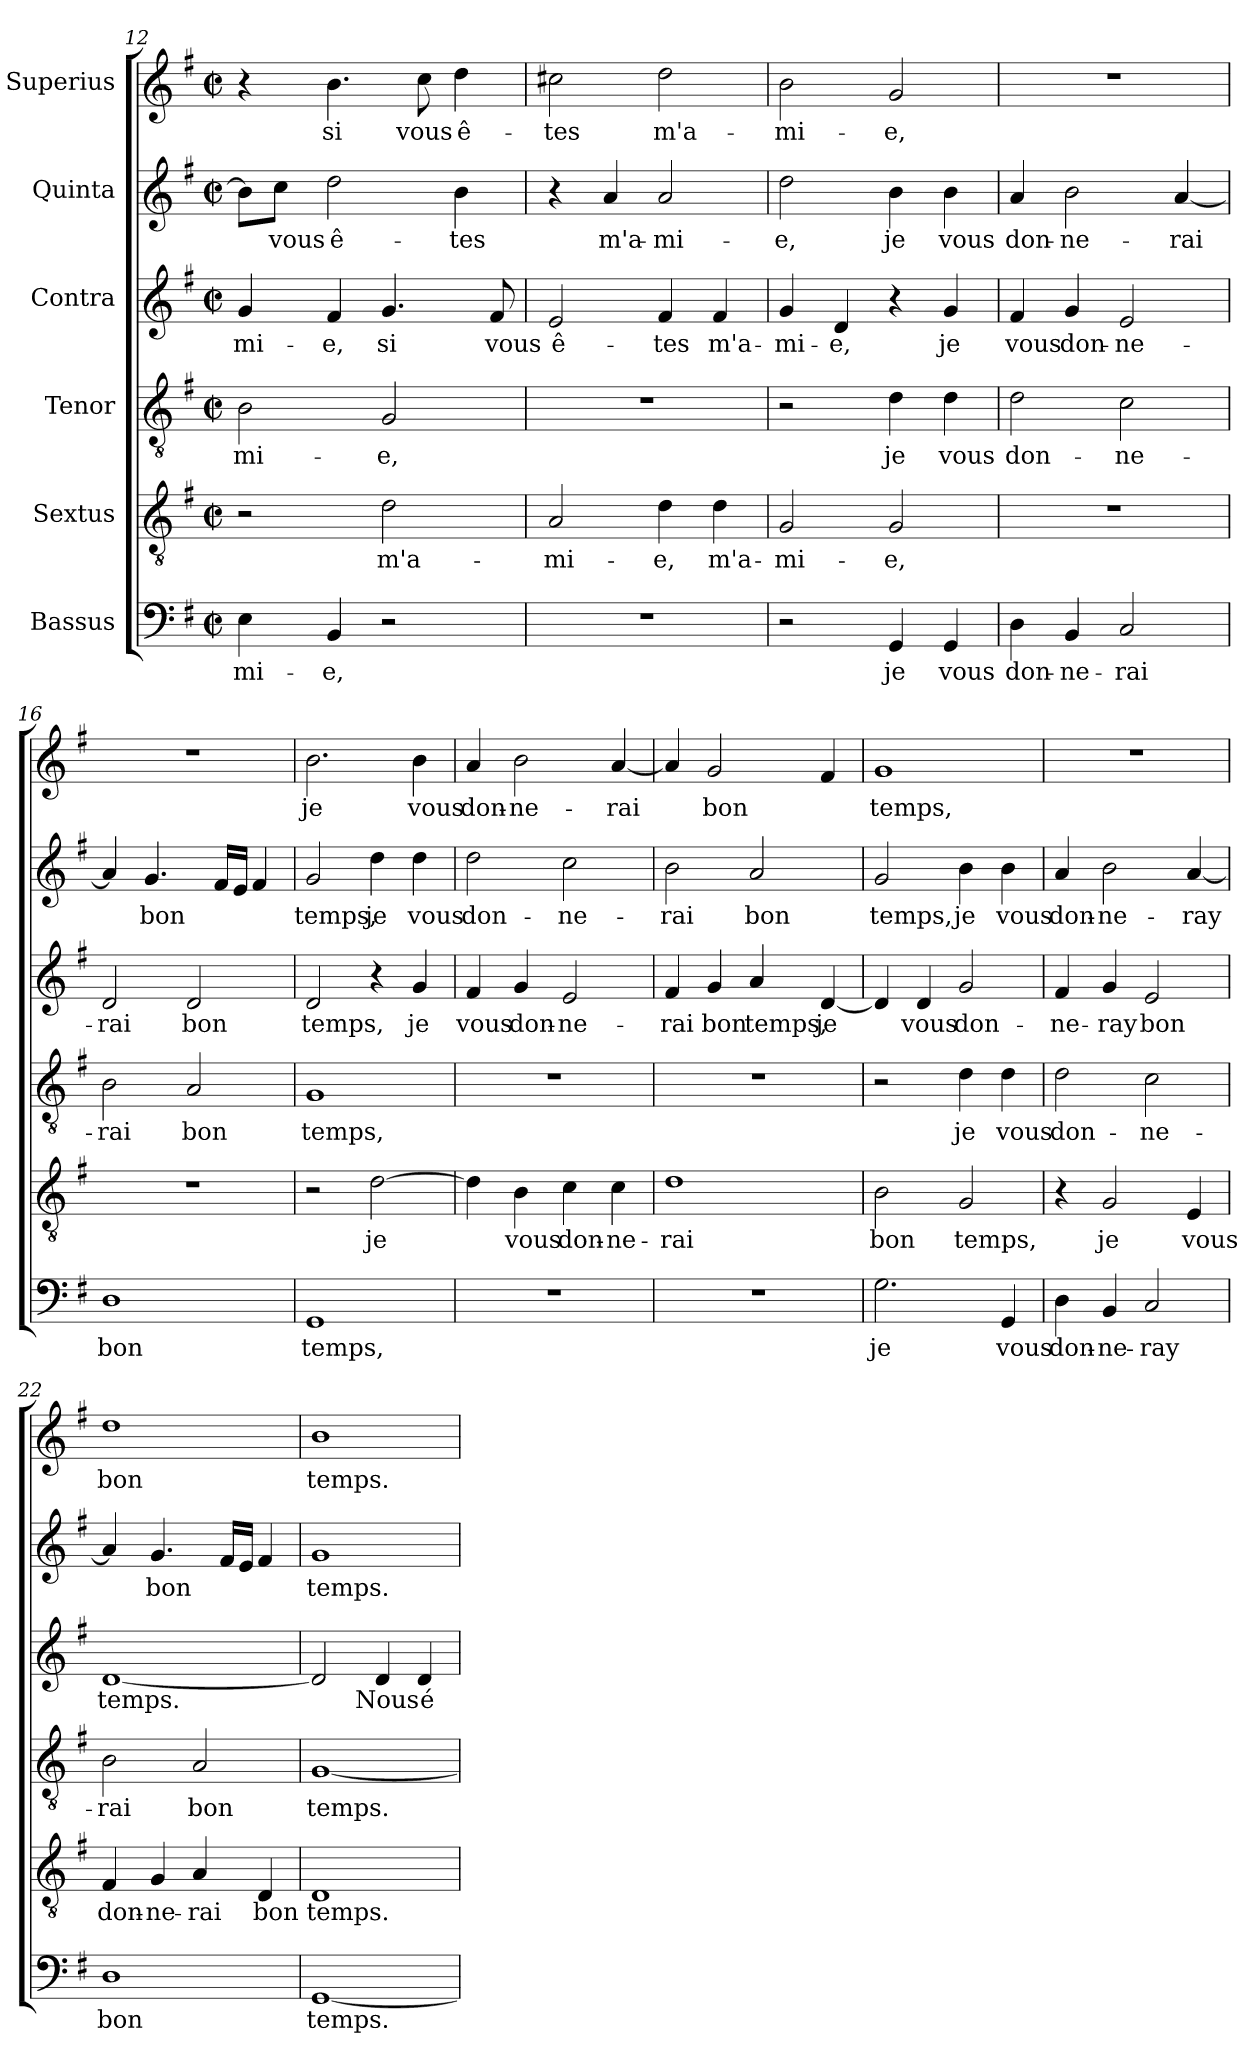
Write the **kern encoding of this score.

**kern	**text	**kern	**text	**kern	**text	**kern	**text	**kern	**text	**kern	**text
*part6	*part6	*part5	*part5	*part4	*part4	*part3	*part3	*part2	*part2	*part1	*part1
*staff6	*staff6	*staff5	*staff5	*staff4	*staff4	*staff3	*staff3	*staff2	*staff2	*staff1	*staff1
*I"Bassus	*	*I"Sextus	*	*I"Tenor	*	*I"Contra	*	*I"Quinta	*	*I"Superius	*
!!LO:LB:g=z
*clefF4	*	*clefGv2	*	*clefGv2	*	*clefG2	*	*clefG2	*	*clefG2	*
*k[f#]	*	*k[f#]	*	*k[f#]	*	*k[f#]	*	*k[f#]	*	*k[f#]	*
*G:	*	*G:	*	*G:	*	*G:	*	*G:	*	*G:	*
*M2/2	*	*M2/2	*	*M2/2	*	*M2/2	*	*M2/2	*	*M2/2	*
*met(c|)	*	*met(c|)	*	*met(c|)	*	*met(c|)	*	*met(c|)	*	*met(c|)	*
=12	=12	=12	=12	=12	=12	=12	=12	=12	=12	=12	=12
!	!LO:LY:b	!	!	!	!LO:LY:b	!	!LO:LY:b	!	!	!	!
4E\	-mi-	2r	.	2B\	-mi-	4g/	-mi-	8b\L]	.	4r	.
!	!	!	!	!	!	!	!	!	!LO:LY:b	!	!
.	.	.	.	.	.	.	.	8cc\J	vous	.	.
!	!LO:LY:b	!	!	!	!	!	!LO:LY:b	!	!LO:LY:b	!	!LO:LY:b
4BB/	-e,	.	.	.	.	4f#/	-e,	2dd\	ê-	4.b\	si
!	!	!	!LO:LY:b	!	!LO:LY:b	!	!LO:LY:b	!	!	!	!
2r	.	2d\	m'a-	2G/	-e,	4.g/	si	.	.	.	.
!	!	!	!	!	!	!	!	!	!	!	!LO:LY:b
.	.	.	.	.	.	.	.	.	.	8cc\	vous
!	!	!	!	!	!	!	!	!	!LO:LY:b	!	!LO:LY:b
.	.	.	.	.	.	.	.	4b\	-tes	4dd\	ê-
!	!	!	!	!	!	!	!LO:LY:b	!	!	!	!
.	.	.	.	.	.	8f#/	vous	.	.	.	.
=13	=13	=13	=13	=13	=13	=13	=13	=13	=13	=13	=13
!	!	!	!LO:LY:b	!	!	!	!LO:LY:b	!	!	!	!LO:LY:b
1r	.	2A/	-mi-	1r	.	2e/	ê-	4r	.	2cc#X\	-tes
!	!	!	!	!	!	!	!	!	!LO:LY:b	!	!
.	.	.	.	.	.	.	.	4a/	m'a-	.	.
!	!	!	!LO:LY:b	!	!	!	!LO:LY:b	!	!LO:LY:b	!	!LO:LY:b
.	.	4d\	-e,	.	.	4f#/	-tes	2a/	-mi-	2dd\	m'a-
!	!	!	!LO:LY:b	!	!	!	!LO:LY:b	!	!	!	!
.	.	4d\	m'a-	.	.	4f#/	m'a-	.	.	.	.
=14	=14	=14	=14	=14	=14	=14	=14	=14	=14	=14	=14
!	!	!	!LO:LY:b	!	!	!	!LO:LY:b	!	!LO:LY:b	!	!LO:LY:b
2r	.	2G/	-mi-	2r	.	4g/	-mi-	2dd\	-e,	2b\	-mi-
!	!	!	!	!	!	!	!LO:LY:b	!	!	!	!
.	.	.	.	.	.	4d/	-e,	.	.	.	.
!	!LO:LY:b	!	!LO:LY:b	!	!LO:LY:b	!	!	!	!LO:LY:b	!	!LO:LY:b
4GG/	je	2G/	-e,	4d\	je	4r	.	4b\	je	2g/	-e,
!	!LO:LY:b	!	!	!	!LO:LY:b	!	!LO:LY:b	!	!LO:LY:b	!	!
4GG/	vous	.	.	4d\	vous	4g/	je	4b\	vous	.	.
=15	=15	=15	=15	=15	=15	=15	=15	=15	=15	=15	=15
!	!LO:LY:b	!	!	!	!LO:LY:b	!	!LO:LY:b	!	!LO:LY:b	!	!
4D\	don-	1r	.	2d\	don-	4f#/	vous	4a/	don-	1r	.
!	!LO:LY:b	!	!	!	!	!	!LO:LY:b	!	!LO:LY:b	!	!
4BB/	-ne-	.	.	.	.	4g/	don-	2b\	-ne-	.	.
!	!LO:LY:b	!	!	!	!LO:LY:b	!	!LO:LY:b	!	!	!	!
2C/	-rai	.	.	2c\	-ne-	2e/	-ne-	.	.	.	.
!	!	!	!	!	!	!	!	!	!LO:LY:b	!	!
.	.	.	.	.	.	.	.	[4a/	-rai	.	.
=16	=16	=16	=16	=16	=16	=16	=16	=16	=16	=16	=16
!	!LO:LY:b	!	!	!	!LO:LY:b	!	!LO:LY:b	!	!	!	!
1D	bon	1r	.	2B\	-rai	2d/	-rai	4a/]	.	1r	.
!	!	!	!	!	!	!	!	!	!LO:LY:b	!	!
.	.	.	.	.	.	.	.	4.g/	bon	.	.
!	!	!	!	!	!LO:LY:b	!	!LO:LY:b	!	!	!	!
.	.	.	.	2A/	bon	2d/	bon	.	.	.	.
.	.	.	.	.	.	.	.	16f#/LL	.	.	.
.	.	.	.	.	.	.	.	16e/JJ	.	.	.
.	.	.	.	.	.	.	.	4f#/	.	.	.
!!LO:PB:g=z
=17	=17	=17	=17	=17	=17	=17	=17	=17	=17	=17	=17
!	!LO:LY:b	!	!	!	!LO:LY:b	!	!LO:LY:b	!	!LO:LY:b	!	!LO:LY:b
1GG	temps,	2r	.	1G	temps,	2d/	temps,	2g/	temps,	2.b\	je
!	!	!	!LO:LY:b	!	!	!	!	!	!LO:LY:b	!	!
.	.	[2d\	je	.	.	4r	.	4dd\	je	.	.
!	!	!	!	!	!	!	!LO:LY:b	!	!LO:LY:b	!	!LO:LY:b
.	.	.	.	.	.	4g/	je	4dd\	vous	4b\	vous
=18	=18	=18	=18	=18	=18	=18	=18	=18	=18	=18	=18
!	!	!	!	!	!	!	!LO:LY:b	!	!LO:LY:b	!	!LO:LY:b
1r	.	4d\]	.	1r	.	4f#/	vous	2dd\	don-	4a/	don-
!	!	!	!LO:LY:b	!	!	!	!LO:LY:b	!	!	!	!LO:LY:b
.	.	4B\	vous	.	.	4g/	don-	.	.	2b\	-ne-
!	!	!	!LO:LY:b	!	!	!	!LO:LY:b	!	!LO:LY:b	!	!
.	.	4c\	don-	.	.	2e/	-ne-	2cc\	-ne-	.	.
!	!	!	!LO:LY:b	!	!	!	!	!	!	!	!LO:LY:b
.	.	4c\	-ne-	.	.	.	.	.	.	[4a/	-rai
=19	=19	=19	=19	=19	=19	=19	=19	=19	=19	=19	=19
!	!	!	!LO:LY:b	!	!	!	!LO:LY:b	!	!LO:LY:b	!	!
1r	.	1d	-rai	1r	.	4f#/	-rai	2b\	-rai	4a/]	.
!	!	!	!	!	!	!	!LO:LY:b	!	!	!	!LO:LY:b
.	.	.	.	.	.	4g/	bon	.	.	2g/	bon
!	!	!	!	!	!	!	!LO:LY:b	!	!LO:LY:b	!	!
.	.	.	.	.	.	4a/	temps,	2a/	bon	.	.
!	!	!	!	!	!	!	!LO:LY:b	!	!	!	!
.	.	.	.	.	.	[4d/	je	.	.	4f#/	.
=20	=20	=20	=20	=20	=20	=20	=20	=20	=20	=20	=20
!	!LO:LY:b	!	!LO:LY:b	!	!	!	!	!	!LO:LY:b	!	!LO:LY:b
2.G\	je	2B\	bon	2r	.	4d/]	.	2g/	temps,	1g	temps,
!	!	!	!	!	!	!	!LO:LY:b	!	!	!	!
.	.	.	.	.	.	4d/	vous	.	.	.	.
!	!	!	!LO:LY:b	!	!LO:LY:b	!	!LO:LY:b	!	!LO:LY:b	!	!
.	.	2G/	temps,	4d\	je	2g/	don-	4b\	je	.	.
!	!LO:LY:b	!	!	!	!LO:LY:b	!	!	!	!LO:LY:b	!	!
4GG/	vous	.	.	4d\	vous	.	.	4b\	vous	.	.
=21	=21	=21	=21	=21	=21	=21	=21	=21	=21	=21	=21
!	!LO:LY:b	!	!	!	!LO:LY:b	!	!LO:LY:b	!	!LO:LY:b	!	!
4D\	don-	4r	.	2d\	don-	4f#/	-ne-	4a/	don-	1r	.
!	!LO:LY:b	!	!LO:LY:b	!	!	!	!LO:LY:b	!	!LO:LY:b	!	!
4BB/	-ne-	2G/	je	.	.	4g/	-ray	2b\	-ne-	.	.
!	!LO:LY:b	!	!	!	!LO:LY:b	!	!LO:LY:b	!	!	!	!
2C/	-ray	.	.	2c\	-ne-	2e/	bon	.	.	.	.
!	!	!	!LO:LY:b	!	!	!	!	!	!LO:LY:b	!	!
.	.	4E/	vous	.	.	.	.	[4a/	-ray	.	.
!!LO:LB:g=z
=22	=22	=22	=22	=22	=22	=22	=22	=22	=22	=22	=22
!	!LO:LY:b	!	!LO:LY:b	!	!LO:LY:b	!	!LO:LY:b	!	!	!	!LO:LY:b
1D	bon	4F#/	don-	2B\	-rai	[1d	temps.	4a/]	.	1dd	bon
!	!	!	!LO:LY:b	!	!	!	!	!	!LO:LY:b	!	!
.	.	4G/	-ne-	.	.	.	.	4.g/	bon	.	.
!	!	!	!LO:LY:b	!	!LO:LY:b	!	!	!	!	!	!
.	.	4A/	-rai	2A/	bon	.	.	.	.	.	.
.	.	.	.	.	.	.	.	16f#/LL	.	.	.
.	.	.	.	.	.	.	.	16e/JJ	.	.	.
!	!	!	!LO:LY:b	!	!	!	!	!	!	!	!
.	.	4D/	bon	.	.	.	.	4f#/	.	.	.
=23	=23	=23	=23	=23	=23	=23	=23	=23	=23	=23	=23
!	!LO:LY:b	!	!LO:LY:b	!	!LO:LY:b	!	!	!	!LO:LY:b	!	!LO:LY:b
[1GG	temps.	1D	temps.	[1G	temps.	2d/]	.	1g	temps.	1b	temps.
!	!	!	!	!	!	!	!LO:LY:b	!	!	!	!
.	.	.	.	.	.	4d/	Nous	.	.	.	.
!	!	!	!	!	!	!	!LO:LY:b	!	!	!	!
.	.	.	.	.	.	4d/	é-	.	.	.	.
=	=	=	=	=	=	=	=	=	=	=	=
*-	*-	*-	*-	*-	*-	*-	*-	*-	*-	*-	*-
